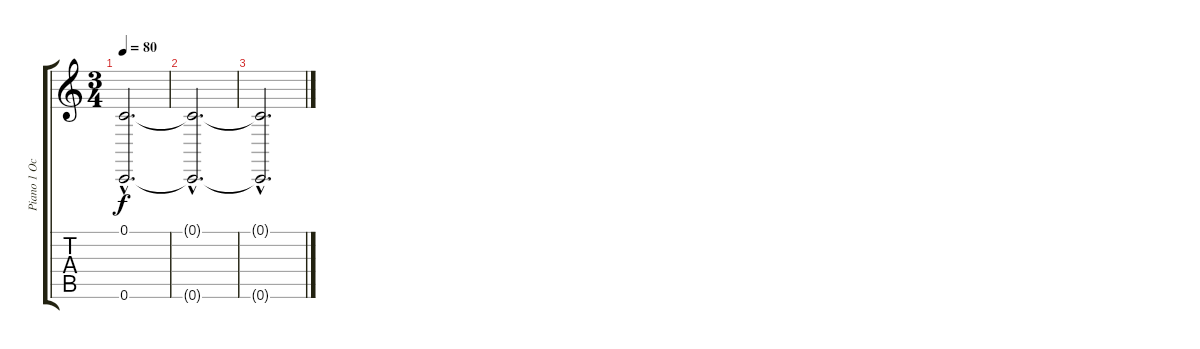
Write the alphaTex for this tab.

\track ("Piano 1 Octave Above" "Piano 1 Oc") {instrument acousticgrandpiano}
\staff {score tabs}
\tuning (C4 G3 Eb3 Bb2 F2 C2) {hide}
\ts (3 4)
\tempo 80
\clef g2
\ks c
(0.1{hac t} 0.6{hac t}).2{d dy f volume 0} |
(0.1{hac t} 0.6{hac t}).2{d} |
(0.1{hac t} 0.6{hac t}).2{d}
